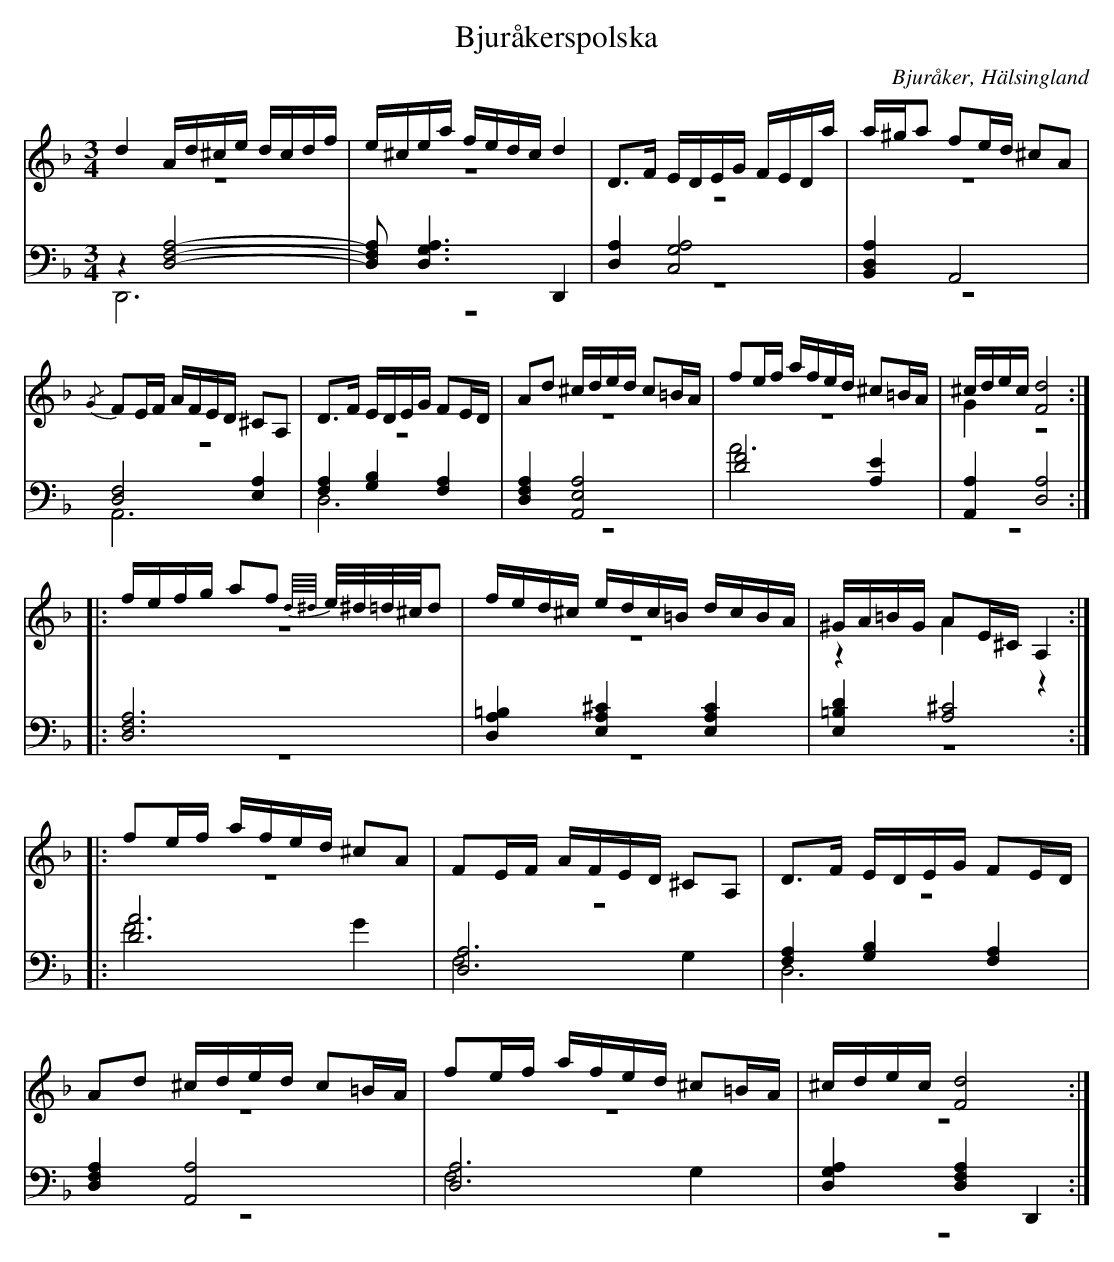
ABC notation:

X:1
T: Bjuråkerspolska
O: Bjuråker, Hälsingland
M: 3/4
L: 1/16
K: Dm
V:1
V:2 merge
V:3
V:4 merge
V:1
d4 Ad^ce dcdf |e^cea fedc d4|D2>F2 EDEG FEDa|a^ga2 f2ed ^c2A2|
{/G}F2EF AFED ^C2A,2|D2>F2 EDEG F2ED|A2d2 ^cded c2=BA|f2ef afed ^c2=BA|^cdec [F8d8]:|
|:fefg a2f2 {d//^d//}e/^d/=d/^c/d2 |fed^c edc=B dcBA|^GA=BG A2E^C A,4:|
|:f2ef afed ^c2A2|F2EF AFED ^C2A,2|D2>F2 EDEG F2ED|
A2d2 ^cded c2=BA|f2ef afed ^c2=BA|^cdec [F8d8]:|
V:2
z12|z12|z12|z12|
z12|z12|z12|z12|G4 z8:|
|:z12|z12|z4 A4 z4:|
|:z12|z12|z12|
z12|z12|z12:|
V:3 clef=bass
z4 [D,8F,8 A,8]-|[D,2F,2 A,2] [D,6G,6A,6] D,,4|[D,4A,4] [C,8G,8A,8]|[B,,4D,4A,4] A,,8|
[D,8F,8] [E,4A,4]|[F,4A,4] [G,4B,4] [F,4A,4]|[D,4F,4A,4] [A,,8E,8A,8]|[D8F8] [A,4E4]|[A,,4A,4] [D,8A,8]:|
|:[D,12F,12A,12]|[D,4A,4=B,4] [E,4A,4^C4] [E,4A,4C4]|[E,4=B,4D4] [A,8^C8]:|
|:[D12A12]|[D,12A,12]|[F,4A,4] [G,4B,4] [F,4A,4]|
[D,4F,4A,4] [A,,8A,8]|[D,12A,12]|[D,4G,4A,4] [D,4F,4A,4] D,,4:|
V:4 clef=bass
D,,12|z12|z12|z12|
A,,12|D,12|z12|A12|z12:|
|:z12|z12|z12:|
|:F8 G4|F,8 G,4|D,12|
z12|F,8 G,4|z12:|
